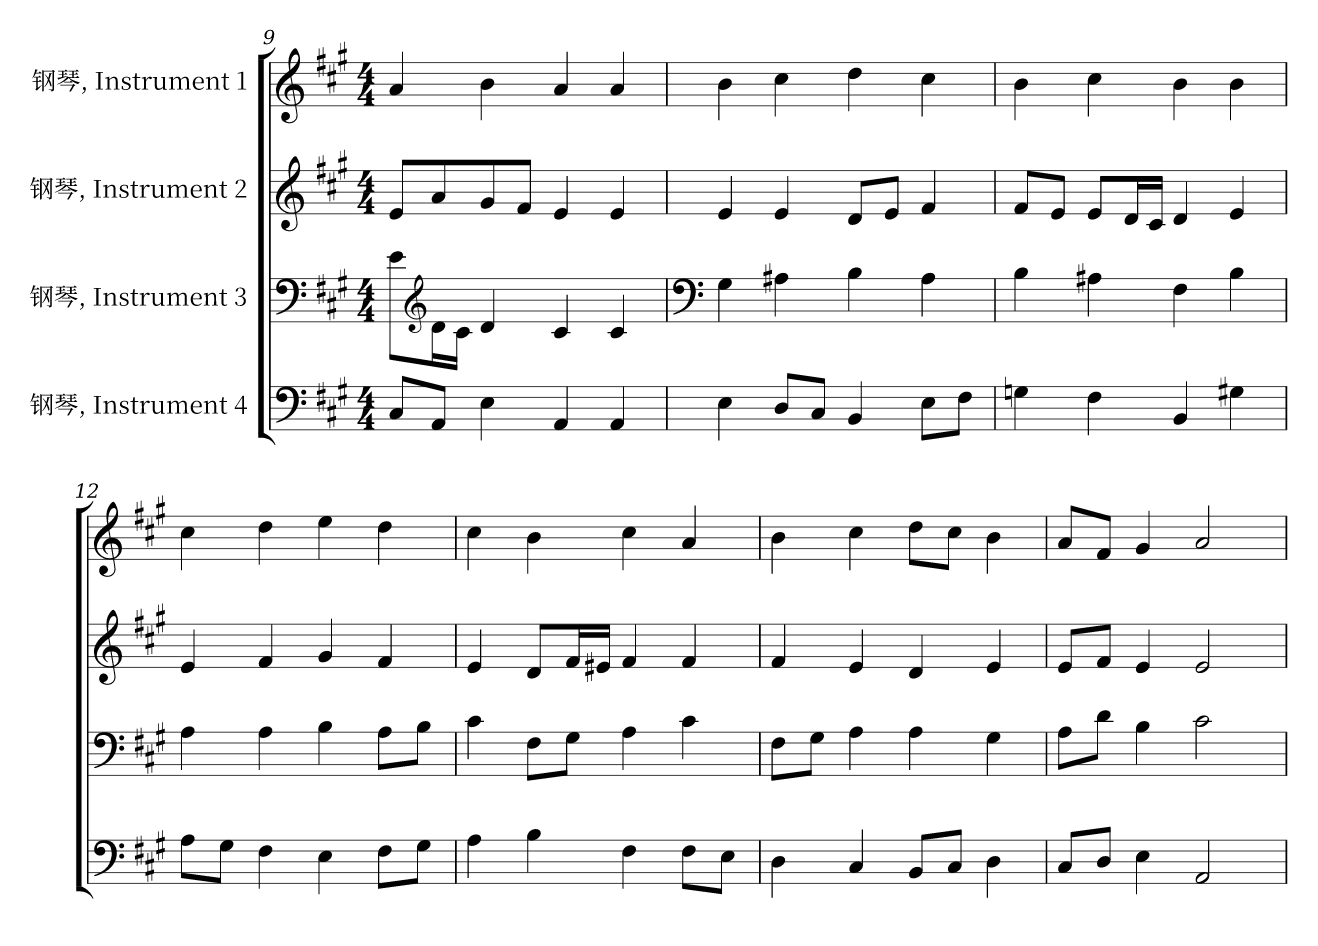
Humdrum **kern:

**kern	**kern	**kern	**kern
*part4	*part3	*part2	*part1
*staff4	*staff3	*staff2	*staff1
*I"钢琴, Instrument 4	*I"钢琴, Instrument 3	*I"钢琴, Instrument 2	*I"钢琴, Instrument 1
!!LO:LB:g=z
*clefF4	*clefF4	*clefG2	*clefG2
*k[f#c#g#]	*k[f#c#g#]	*k[f#c#g#]	*k[f#c#g#]
*M4/4	*M4/4	*M4/4	*M4/4
=9	=9	=9	=9
8C#/L	8e\L	8e/L	4a/
*	*clefG2	*	*
8AA/J	16d\L	8a/	.
.	16c#\JJ	.	.
4E\	4d/	8g#/	4b\
.	.	8f#/J	.
4AA/	4c#/	4e/	4a/
4AA/	4c#/	4e/	4a/
=10	=10	=10	=10
*	*clefF4	*	*
4E\	4G#\	4e/	4b\
8D/L	4A#X\	4e/	4cc#\
8C#/J	.	.	.
4BB/	4B\	8d/L	4dd\
.	.	8e/J	.
8E\L	4A#\	4f#/	4cc#\
8F#\J	.	.	.
=11	=11	=11	=11
4Gn\	4B\	8f#/L	4b\
.	.	8e/J	.
4F#\	4A#X\	8e/L	4cc#\
.	.	16d/L	.
.	.	16c#/JJ	.
4BB/	4F#\	4d/	4b\
4G#X\	4B\	4e/	4b\
=12	=12	=12	=12
8A\L	4A\	4e/	4cc#\
8G#\J	.	.	.
4F#\	4A\	4f#/	4dd\
4E\	4B\	4g#/	4ee\
8F#\L	8A\L	4f#/	4dd\
8G#\J	8B\J	.	.
!!LO:PB:g=z
=13	=13	=13	=13
4A\	4c#\	4e/	4cc#\
4B\	8F#\L	8d/L	4b\
.	8G#\J	16f#/L	.
.	.	16e#X/JJ	.
4F#\	4A\	4f#/	4cc#\
8F#\L	4c#\	4f#/	4a/
8E\J	.	.	.
=14	=14	=14	=14
4D\	8F#\L	4f#/	4b\
.	8G#\J	.	.
4C#/	4A\	4e/	4cc#\
8BB/L	4A\	4d/	8dd\L
8C#/J	.	.	8cc#\J
4D\	4G#\	4e/	4b\
=15	=15	=15	=15
8C#/L	8A\L	8e/L	8a/L
8D/J	8d\J	8f#/J	8f#/J
4E\	4B\	4e/	4g#/
2AA/	2c#\	2e/	2a/
=	=	=	=
*-	*-	*-	*-
